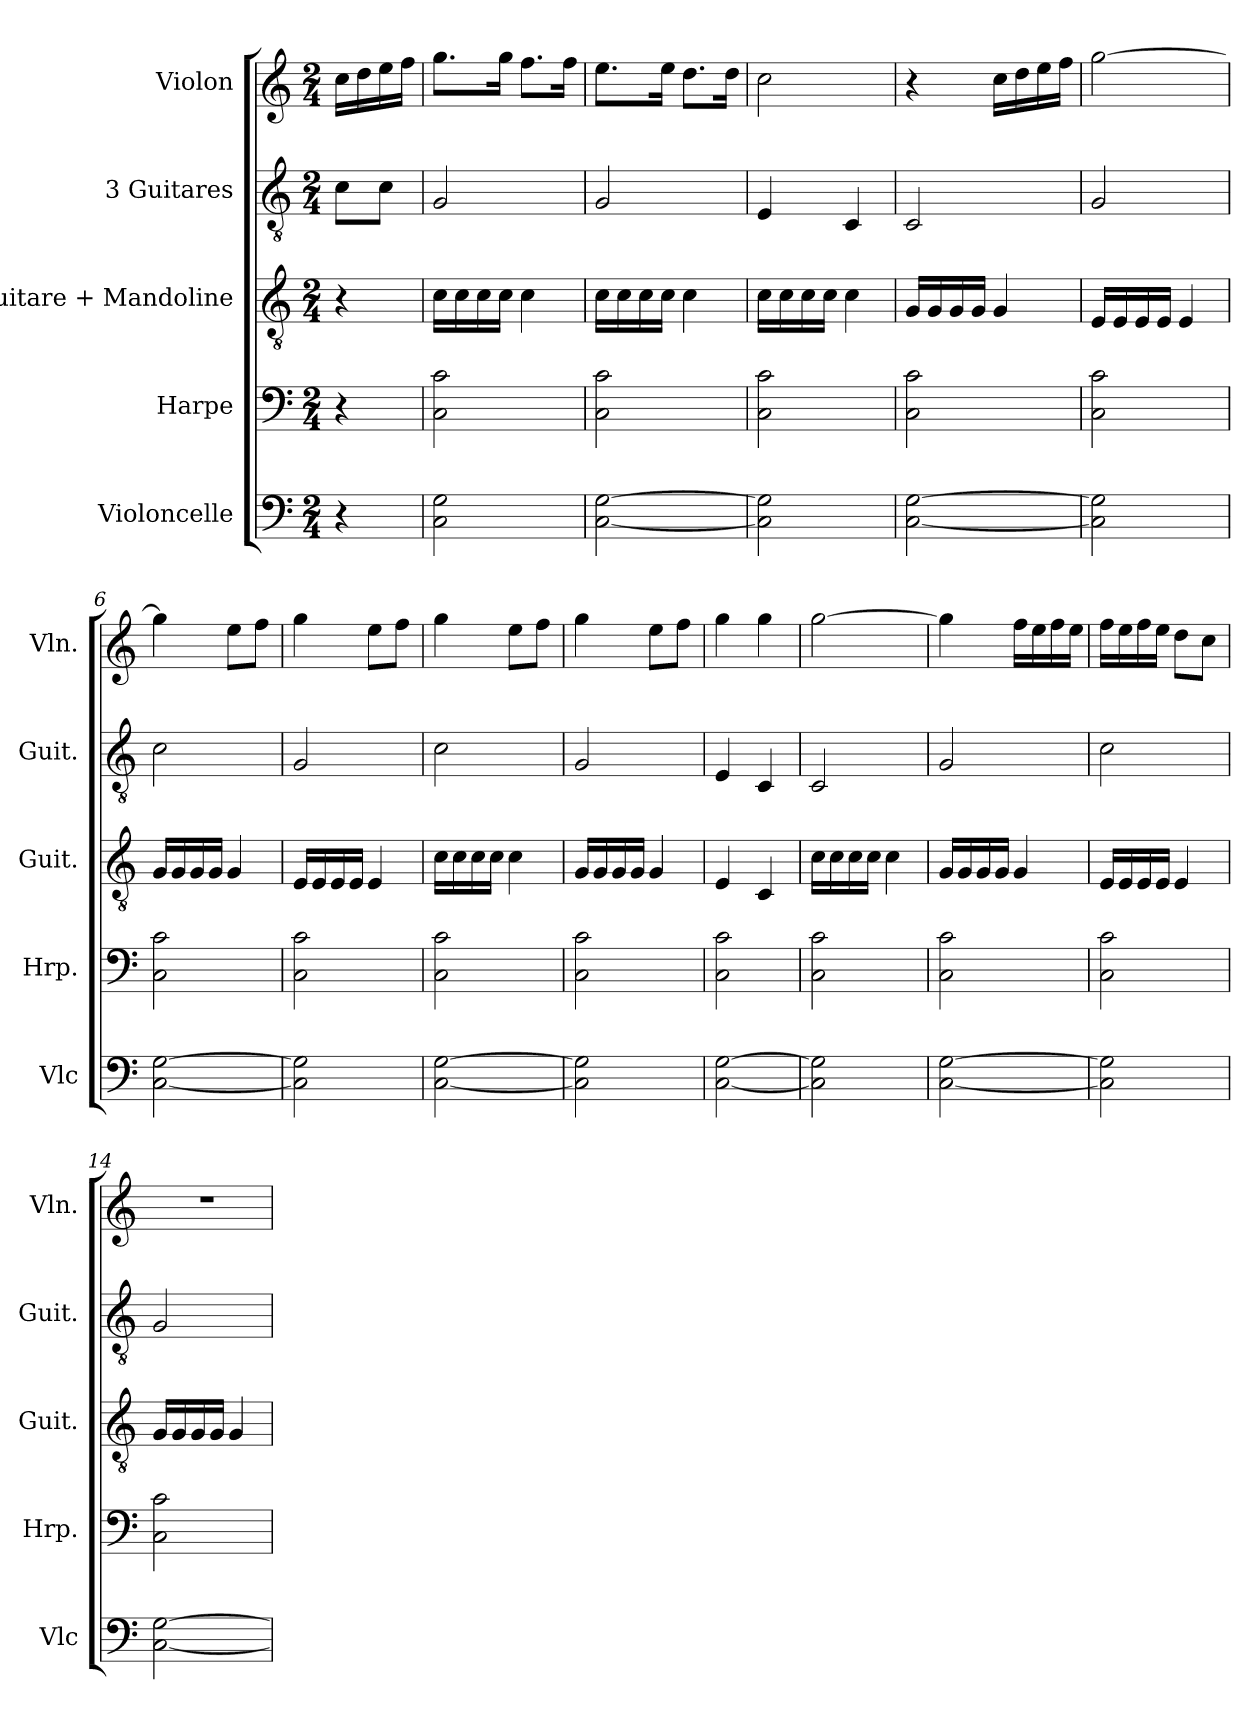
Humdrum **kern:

**kern	**kern	**kern	**kern	**kern
*part5	*part4	*part3	*part2	*part1
*staff5	*staff4	*staff3	*staff2	*staff1
*I"Violoncelle	*I"Harpe	*I"Guitare + Mandoline	*I"3 Guitares	*I"Violon
*I'Vlc	*I'Hrp.	*I'Guit.	*I'Guit.	*I'Vln.
*clefF4	*clefF4	*clefGv2	*clefGv2	*clefG2
*k[]	*k[]	*k[]	*k[]	*k[]
*M2/4	*M2/4	*M2/4	*M2/4	*M2/4
=	=	=	=	=
4r	4r	4r	8c\L	16cc\LL
.	.	.	.	16dd\
.	.	.	8c\J	16ee\
.	.	.	.	16ff\JJ
=1	=1	=1	=1	=1
2C\ 2G\	2C\ 2c\	16c\LL	2G/	8.gg\L
.	.	16c\	.	.
.	.	16c\	.	.
.	.	16c\JJ	.	16gg\Jk
.	.	4c\	.	8.ff\L
.	.	.	.	16ff\Jk
=2	=2	=2	=2	=2
[2C\ [2G\	2C\ 2c\	16c\LL	2G/	8.ee\L
.	.	16c\	.	.
.	.	16c\	.	.
.	.	16c\JJ	.	16ee\Jk
.	.	4c\	.	8.dd\L
.	.	.	.	16dd\Jk
=3	=3	=3	=3	=3
2C\] 2G\]	2C\ 2c\	16c\LL	4E/	2cc\
.	.	16c\	.	.
.	.	16c\	.	.
.	.	16c\JJ	.	.
.	.	4c\	4C/	.
=4	=4	=4	=4	=4
[2C\ [2G\	2C\ 2c\	16G/LL	2C/	4r
.	.	16G/	.	.
.	.	16G/	.	.
.	.	16G/JJ	.	.
.	.	4G/	.	16cc\LL
.	.	.	.	16dd\
.	.	.	.	16ee\
.	.	.	.	16ff\JJ
=5	=5	=5	=5	=5
2C\] 2G\]	2C\ 2c\	16E/LL	2G/	[2gg\
.	.	16E/	.	.
.	.	16E/	.	.
.	.	16E/JJ	.	.
.	.	4E/	.	.
=6	=6	=6	=6	=6
[2C\ [2G\	2C\ 2c\	16G/LL	2c\	4gg\]
.	.	16G/	.	.
.	.	16G/	.	.
.	.	16G/JJ	.	.
.	.	4G/	.	8ee\L
.	.	.	.	8ff\J
=7	=7	=7	=7	=7
2C\] 2G\]	2C\ 2c\	16E/LL	2G/	4gg\
.	.	16E/	.	.
.	.	16E/	.	.
.	.	16E/JJ	.	.
.	.	4E/	.	8ee\L
.	.	.	.	8ff\J
=8	=8	=8	=8	=8
[2C\ [2G\	2C\ 2c\	16c\LL	2c\	4gg\
.	.	16c\	.	.
.	.	16c\	.	.
.	.	16c\JJ	.	.
.	.	4c\	.	8ee\L
.	.	.	.	8ff\J
=9	=9	=9	=9	=9
2C\] 2G\]	2C\ 2c\	16G/LL	2G/	4gg\
.	.	16G/	.	.
.	.	16G/	.	.
.	.	16G/JJ	.	.
.	.	4G/	.	8ee\L
.	.	.	.	8ff\J
=10	=10	=10	=10	=10
[2C\ [2G\	2C\ 2c\	4E/	4E/	4gg\
.	.	4C/	4C/	4gg\
=11	=11	=11	=11	=11
2C\] 2G\]	2C\ 2c\	16c\LL	2C/	[2gg\
.	.	16c\	.	.
.	.	16c\	.	.
.	.	16c\JJ	.	.
.	.	4c\	.	.
=12	=12	=12	=12	=12
[2C\ [2G\	2C\ 2c\	16G/LL	2G/	4gg\]
.	.	16G/	.	.
.	.	16G/	.	.
.	.	16G/JJ	.	.
.	.	4G/	.	16ff\LL
.	.	.	.	16ee\
.	.	.	.	16ff\
.	.	.	.	16ee\JJ
=13	=13	=13	=13	=13
2C\] 2G\]	2C\ 2c\	16E/LL	2c\	16ff\LL
.	.	16E/	.	16ee\
.	.	16E/	.	16ff\
.	.	16E/JJ	.	16ee\JJ
.	.	4E/	.	8dd\L
.	.	.	.	8cc\J
!!LO:LB:g=z
=14	=14	=14	=14	=14
[2C\ [2G\	2C\ 2c\	16G/LL	2G/	2r
.	.	16G/	.	.
.	.	16G/	.	.
.	.	16G/JJ	.	.
.	.	4G/	.	.
=	=	=	=	=
*-	*-	*-	*-	*-
